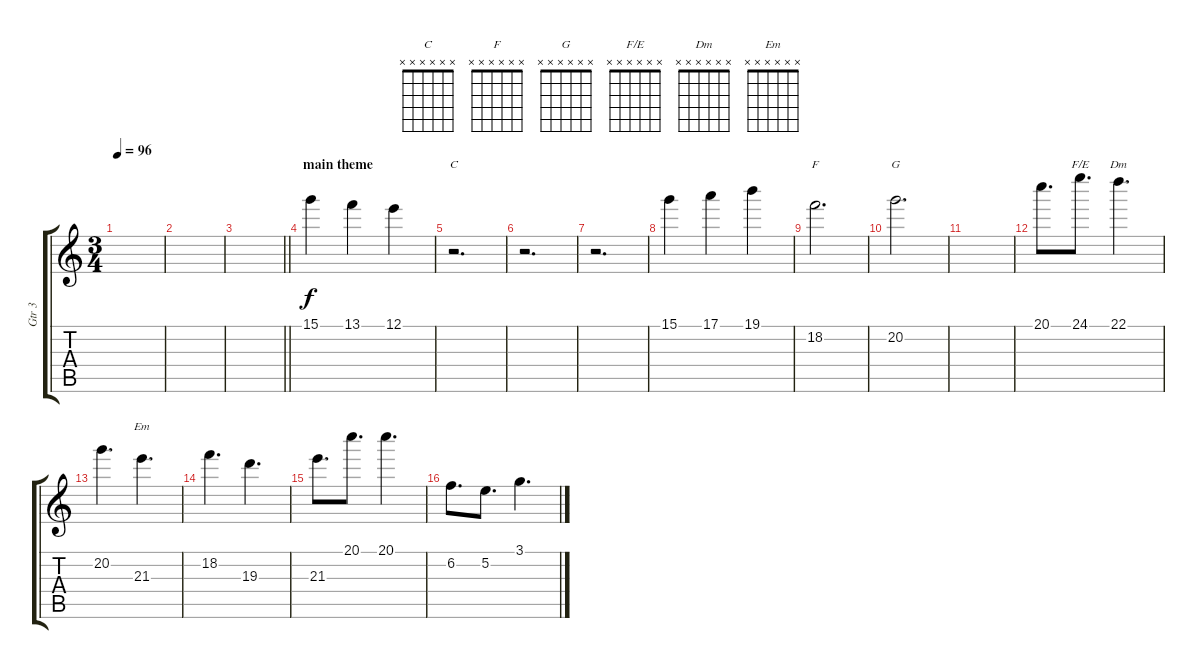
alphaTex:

\track ("Gtr 3" "Gtr 3") {instrument overdrivenguitar}
\staff {score tabs}
\tuning (E4 B3 G3 D3 A2 E2) {hide}
\chord ("C" x x x x x x)
\chord ("F" x x x x x x)
\chord ("G" x x x x x x)
\chord ("F/E" x x x x x x)
\chord ("Dm" x x x x x x)
\chord ("Em" x x x x x x)
\ts (3 4)
\tempo 96
\clef g2
\ks c
|
|
\barLineRight lightlight
|
\section ("" "main theme")
15.1.4 13.1.4 12.1.4 |
r.2{d ch "C"} |
r.2{d} |
r.2{d} |
15.1.4 17.1.4 19.1.4 |
18.2.2{d ch "F"} |
20.2.2{d ch "G"} |
|
20.1.8{d} 24.1.8{d ch "F/E"} 22.1.4{d ch "Dm"} |
20.2.4{d} 21.3.4{d ch "Em"} |
18.2.4{d} 19.3.4{d} |
21.3.8{d} 20.1.8{d} 20.1.4{d} |
6.2.8{d} 5.2.8{d} 3.1.4{d}
